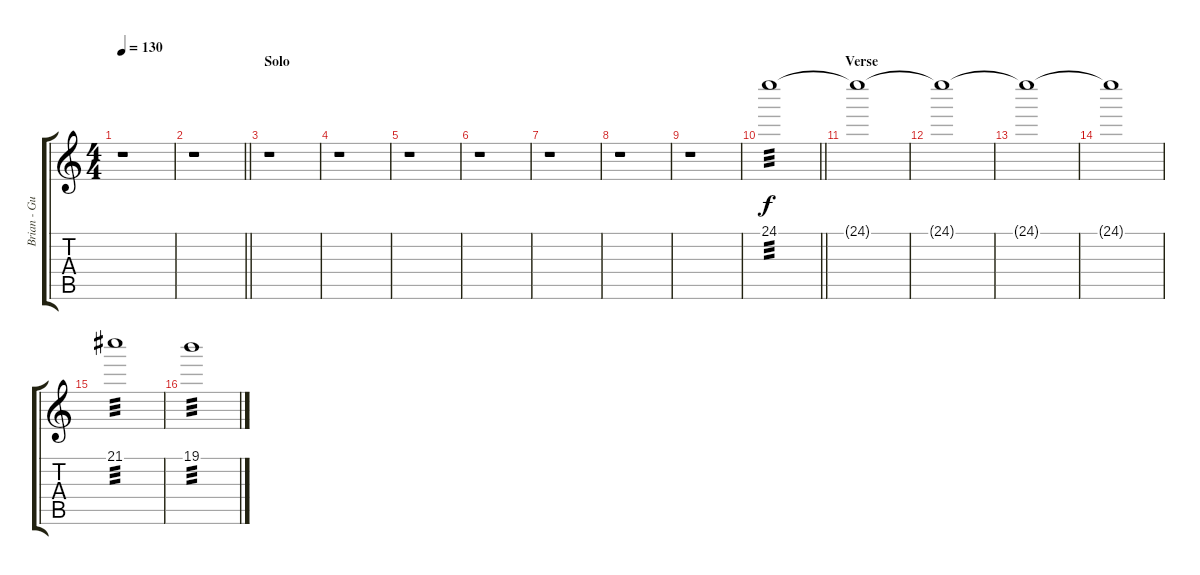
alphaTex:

\track ("Brian - Guitar Effects" "Brian - Gu") {instrument electricguitarjazz}
\staff {score tabs}
\tuning (E4 B3 G3 D3 A2 E2) {hide}
\ts (4 4)
\tempo 130
\clef g2
\ks c
r.1{dy f} |
\barLineRight lightlight
r.1 |
\section ("" "Solo")
r.1 |
r.1 |
r.1 |
r.1 |
r.1 |
r.1 |
r.1{volume 0} |
\barLineRight lightlight
24.1.1{tp 3 volume 5} |
\section ("" "Verse")
24.1{t}.1 |
24.1{t}.1 |
24.1{t}.1{volume 2} |
24.1{t}.1 |
21.1.1{tp 3} |
19.1.1{tp 3}
